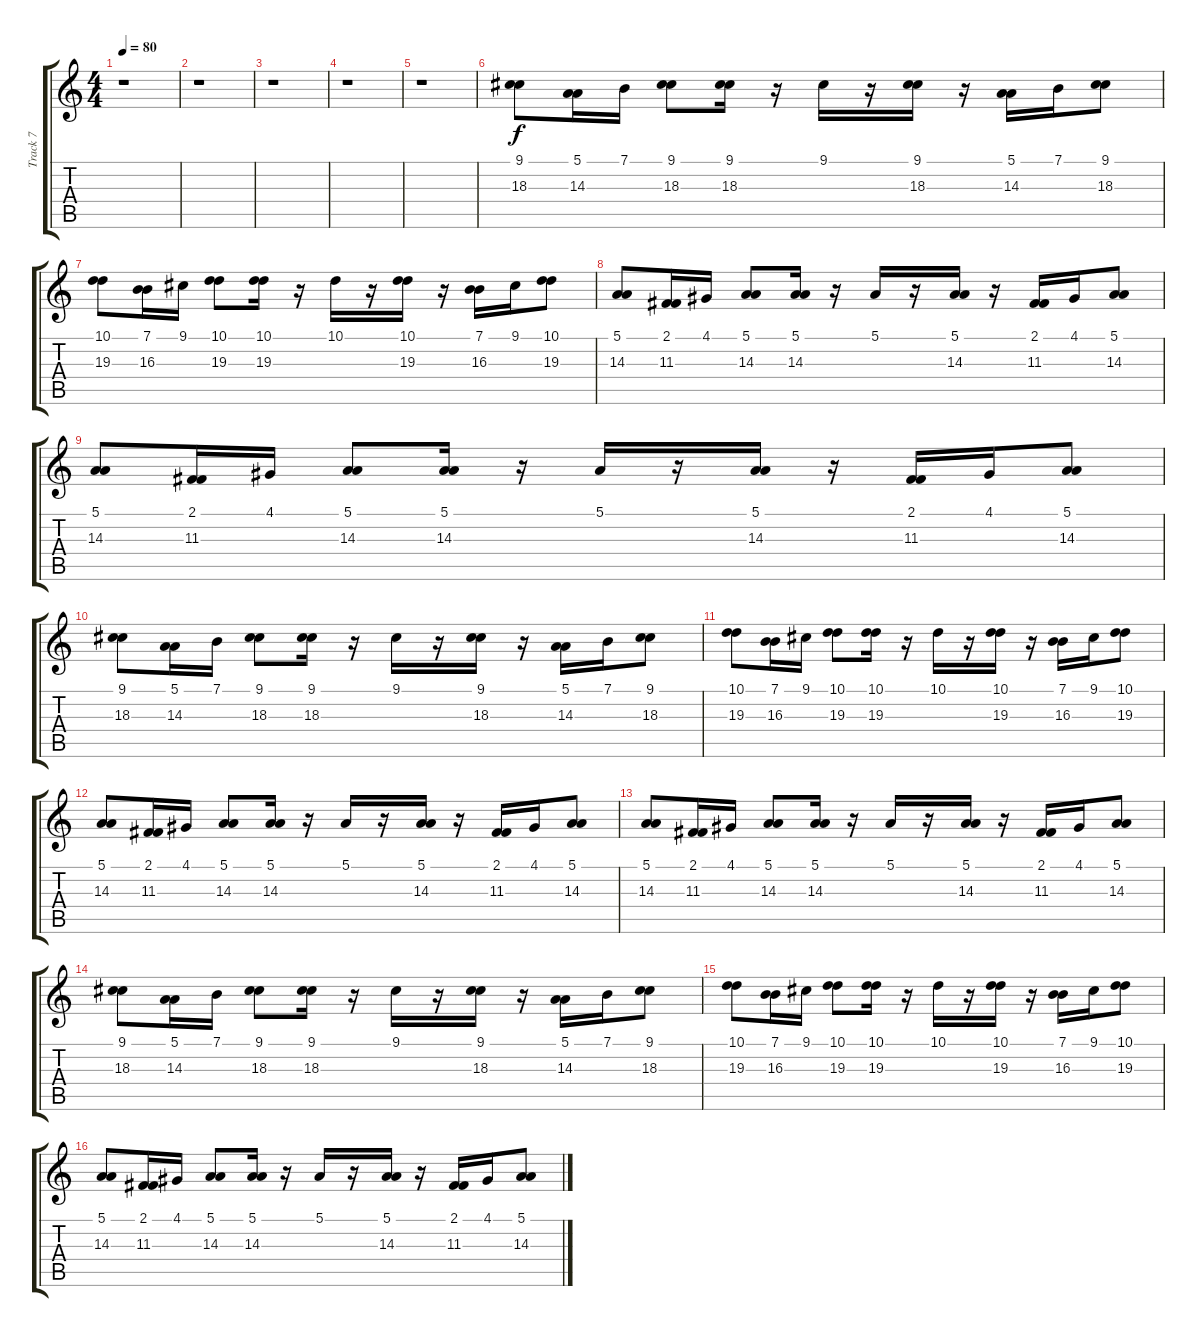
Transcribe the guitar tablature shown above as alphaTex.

\track ("Track 7" "Track 7") {instrument lead1square}
\staff {score tabs}
\tuning (E4 B3 G3 D3 A2 E2) {hide}
\ts (4 4)
\tempo 80
\clef g2
\ks c
r.1{dy f} |
r.1 |
r.1 |
r.1 |
r.1 |
(9.1 18.3).8 (5.1 14.3).16 7.1.16 (9.1 18.3).8 (9.1 18.3).16 r.16 9.1.16 r.16 (9.1 18.3).16 r.16 (5.1 14.3).16 7.1.16 (9.1 18.3).8 |
(10.1 19.3).8 (7.1 16.3).16 9.1.16 (10.1 19.3).8 (10.1 19.3).16 r.16 10.1.16 r.16 (10.1 19.3).16 r.16 (7.1 16.3).16 9.1.16 (10.1 19.3).8 |
(5.1 14.3).8 (2.1 11.3).16 4.1.16 (5.1 14.3).8 (5.1 14.3).16 r.16 5.1.16 r.16 (5.1 14.3).16 r.16 (2.1 11.3).16 4.1.16 (5.1 14.3).8 |
(5.1 14.3).8 (2.1 11.3).16 4.1.16 (5.1 14.3).8 (5.1 14.3).16 r.16 5.1.16 r.16 (5.1 14.3).16 r.16 (2.1 11.3).16 4.1.16 (5.1 14.3).8 |
(9.1 18.3).8 (5.1 14.3).16 7.1.16 (9.1 18.3).8 (9.1 18.3).16 r.16 9.1.16 r.16 (9.1 18.3).16 r.16 (5.1 14.3).16 7.1.16 (9.1 18.3).8 |
(10.1 19.3).8 (7.1 16.3).16 9.1.16 (10.1 19.3).8 (10.1 19.3).16 r.16 10.1.16 r.16 (10.1 19.3).16 r.16 (7.1 16.3).16 9.1.16 (10.1 19.3).8 |
(5.1 14.3).8 (2.1 11.3).16 4.1.16 (5.1 14.3).8 (5.1 14.3).16 r.16 5.1.16 r.16 (5.1 14.3).16 r.16 (2.1 11.3).16 4.1.16 (5.1 14.3).8 |
(5.1 14.3).8 (2.1 11.3).16 4.1.16 (5.1 14.3).8 (5.1 14.3).16 r.16 5.1.16 r.16 (5.1 14.3).16 r.16 (2.1 11.3).16 4.1.16 (5.1 14.3).8 |
(9.1 18.3).8 (5.1 14.3).16 7.1.16 (9.1 18.3).8 (9.1 18.3).16 r.16 9.1.16 r.16 (9.1 18.3).16 r.16 (5.1 14.3).16 7.1.16 (9.1 18.3).8 |
(10.1 19.3).8 (7.1 16.3).16 9.1.16 (10.1 19.3).8 (10.1 19.3).16 r.16 10.1.16 r.16 (10.1 19.3).16 r.16 (7.1 16.3).16 9.1.16 (10.1 19.3).8 |
(5.1 14.3).8 (2.1 11.3).16 4.1.16 (5.1 14.3).8 (5.1 14.3).16 r.16 5.1.16 r.16 (5.1 14.3).16 r.16 (2.1 11.3).16 4.1.16 (5.1 14.3).8
